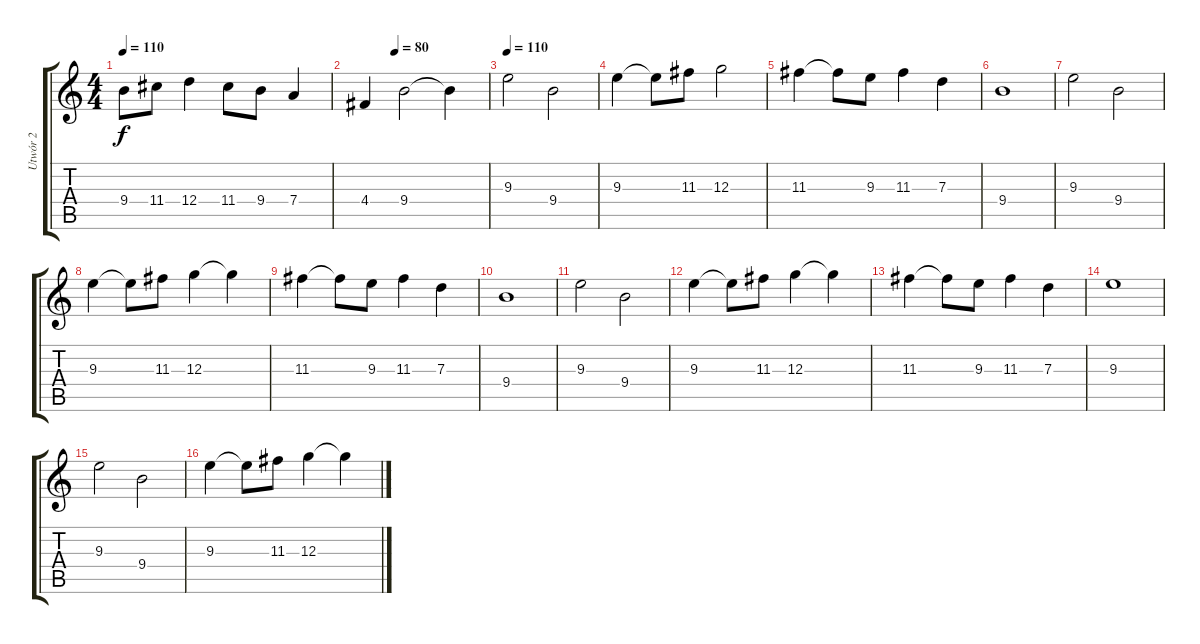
\track ("Utwór 2" "Utwór 2") {instrument acousticguitarsteel}
\staff {score tabs}
\tuning (E4 B3 G3 D3 A2 E2) {hide}
\ts (4 4)
\tempo 110
\clef g2
\ks c
9.4.8{dy f} 11.4.8 12.4.4 11.4.8 9.4.8 7.4.4 |
\tempo (80 0.25)
4.4.4 9.4.2 9.4{t}.4 |
\tempo 110
9.3.2 9.4.2 |
9.3.4 9.3{t}.8 11.3.8 12.3.2 |
11.3.4 11.3{t}.8 9.3.8 11.3.4 7.3.4 |
9.4.1 |
9.3.2 9.4.2 |
9.3.4 9.3{t}.8 11.3.8 12.3.4 12.3{t}.4 |
11.3.4 11.3{t}.8 9.3.8 11.3.4 7.3.4 |
9.4.1 |
9.3.2 9.4.2 |
9.3.4 9.3{t}.8 11.3.8 12.3.4 12.3{t}.4 |
11.3.4 11.3{t}.8 9.3.8 11.3.4 7.3.4 |
9.3.1 |
9.3.2 9.4.2 |
9.3.4 9.3{t}.8 11.3.8 12.3.4 12.3{t}.4
